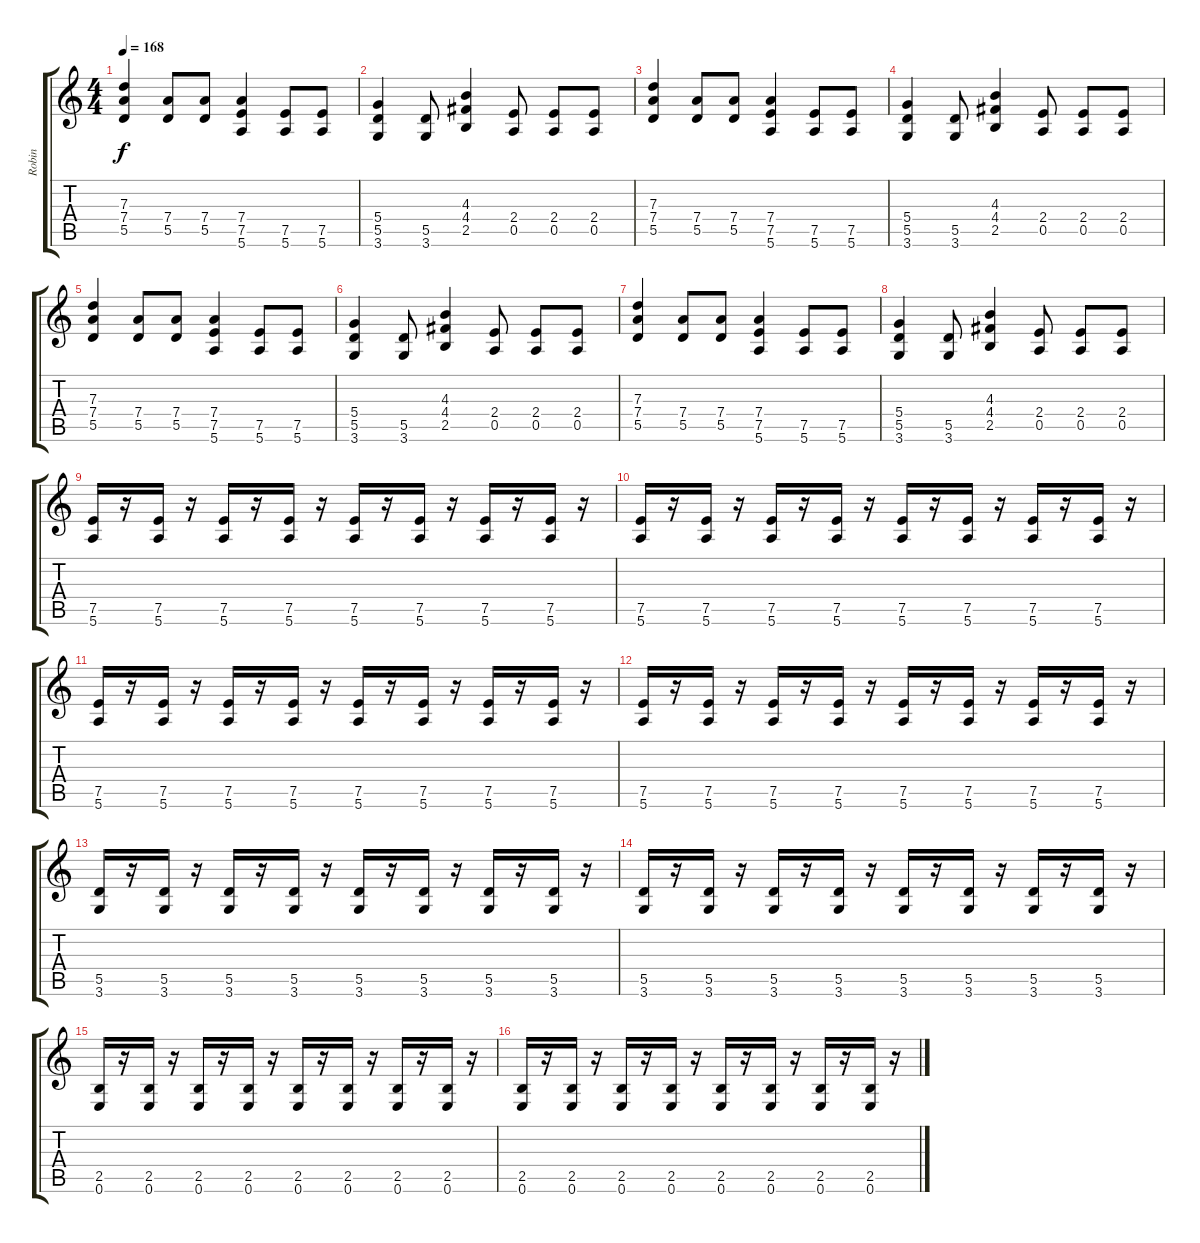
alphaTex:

\track ("Robin" "Robin") {instrument distortionguitar}
\staff {score tabs}
\tuning (E4 B3 G3 D3 A2 E2) {hide}
\ts (4 4)
\tempo 168
\clef g2
\ks c
(7.3 7.4 5.5).4{dy f} (7.4 5.5).8 (7.4 5.5).8 (7.4 7.5 5.6).4 (7.5 5.6).8 (7.5 5.6).8 |
(5.4 5.5 3.6).4 (5.5 3.6).8 (4.3 4.4 2.5).4 (2.4 0.5).8 (2.4 0.5).8 (2.4 0.5).8 |
(7.3 7.4 5.5).4 (7.4 5.5).8 (7.4 5.5).8 (7.4 7.5 5.6).4 (7.5 5.6).8 (7.5 5.6).8 |
(5.4 5.5 3.6).4 (5.5 3.6).8 (4.3 4.4 2.5).4 (2.4 0.5).8 (2.4 0.5).8 (2.4 0.5).8 |
(7.3 7.4 5.5).4 (7.4 5.5).8 (7.4 5.5).8 (7.4 7.5 5.6).4 (7.5 5.6).8 (7.5 5.6).8 |
(5.4 5.5 3.6).4 (5.5 3.6).8 (4.3 4.4 2.5).4 (2.4 0.5).8 (2.4 0.5).8 (2.4 0.5).8 |
(7.3 7.4 5.5).4 (7.4 5.5).8 (7.4 5.5).8 (7.4 7.5 5.6).4 (7.5 5.6).8 (7.5 5.6).8 |
(5.4 5.5 3.6).4 (5.5 3.6).8 (4.3 4.4 2.5).4 (2.4 0.5).8 (2.4 0.5).8 (2.4 0.5).8 |
(7.5 5.6).16 r.16 (7.5 5.6).16 r.16 (7.5 5.6).16 r.16 (7.5 5.6).16 r.16 (7.5 5.6).16 r.16 (7.5 5.6).16 r.16 (7.5 5.6).16 r.16 (7.5 5.6).16 r.16 |
(7.5 5.6).16 r.16 (7.5 5.6).16 r.16 (7.5 5.6).16 r.16 (7.5 5.6).16 r.16 (7.5 5.6).16 r.16 (7.5 5.6).16 r.16 (7.5 5.6).16 r.16 (7.5 5.6).16 r.16 |
(7.5 5.6).16 r.16 (7.5 5.6).16 r.16 (7.5 5.6).16 r.16 (7.5 5.6).16 r.16 (7.5 5.6).16 r.16 (7.5 5.6).16 r.16 (7.5 5.6).16 r.16 (7.5 5.6).16 r.16 |
(7.5 5.6).16 r.16 (7.5 5.6).16 r.16 (7.5 5.6).16 r.16 (7.5 5.6).16 r.16 (7.5 5.6).16 r.16 (7.5 5.6).16 r.16 (7.5 5.6).16 r.16 (7.5 5.6).16 r.16 |
(5.5 3.6).16 r.16 (5.5 3.6).16 r.16 (5.5 3.6).16 r.16 (5.5 3.6).16 r.16 (5.5 3.6).16 r.16 (5.5 3.6).16 r.16 (5.5 3.6).16 r.16 (5.5 3.6).16 r.16 |
(5.5 3.6).16 r.16 (5.5 3.6).16 r.16 (5.5 3.6).16 r.16 (5.5 3.6).16 r.16 (5.5 3.6).16 r.16 (5.5 3.6).16 r.16 (5.5 3.6).16 r.16 (5.5 3.6).16 r.16 |
(2.5 0.6).16 r.16 (2.5 0.6).16 r.16 (2.5 0.6).16 r.16 (2.5 0.6).16 r.16 (2.5 0.6).16 r.16 (2.5 0.6).16 r.16 (2.5 0.6).16 r.16 (2.5 0.6).16 r.16 |
(2.5 0.6).16 r.16 (2.5 0.6).16 r.16 (2.5 0.6).16 r.16 (2.5 0.6).16 r.16 (2.5 0.6).16 r.16 (2.5 0.6).16 r.16 (2.5 0.6).16 r.16 (2.5 0.6).16 r.16
